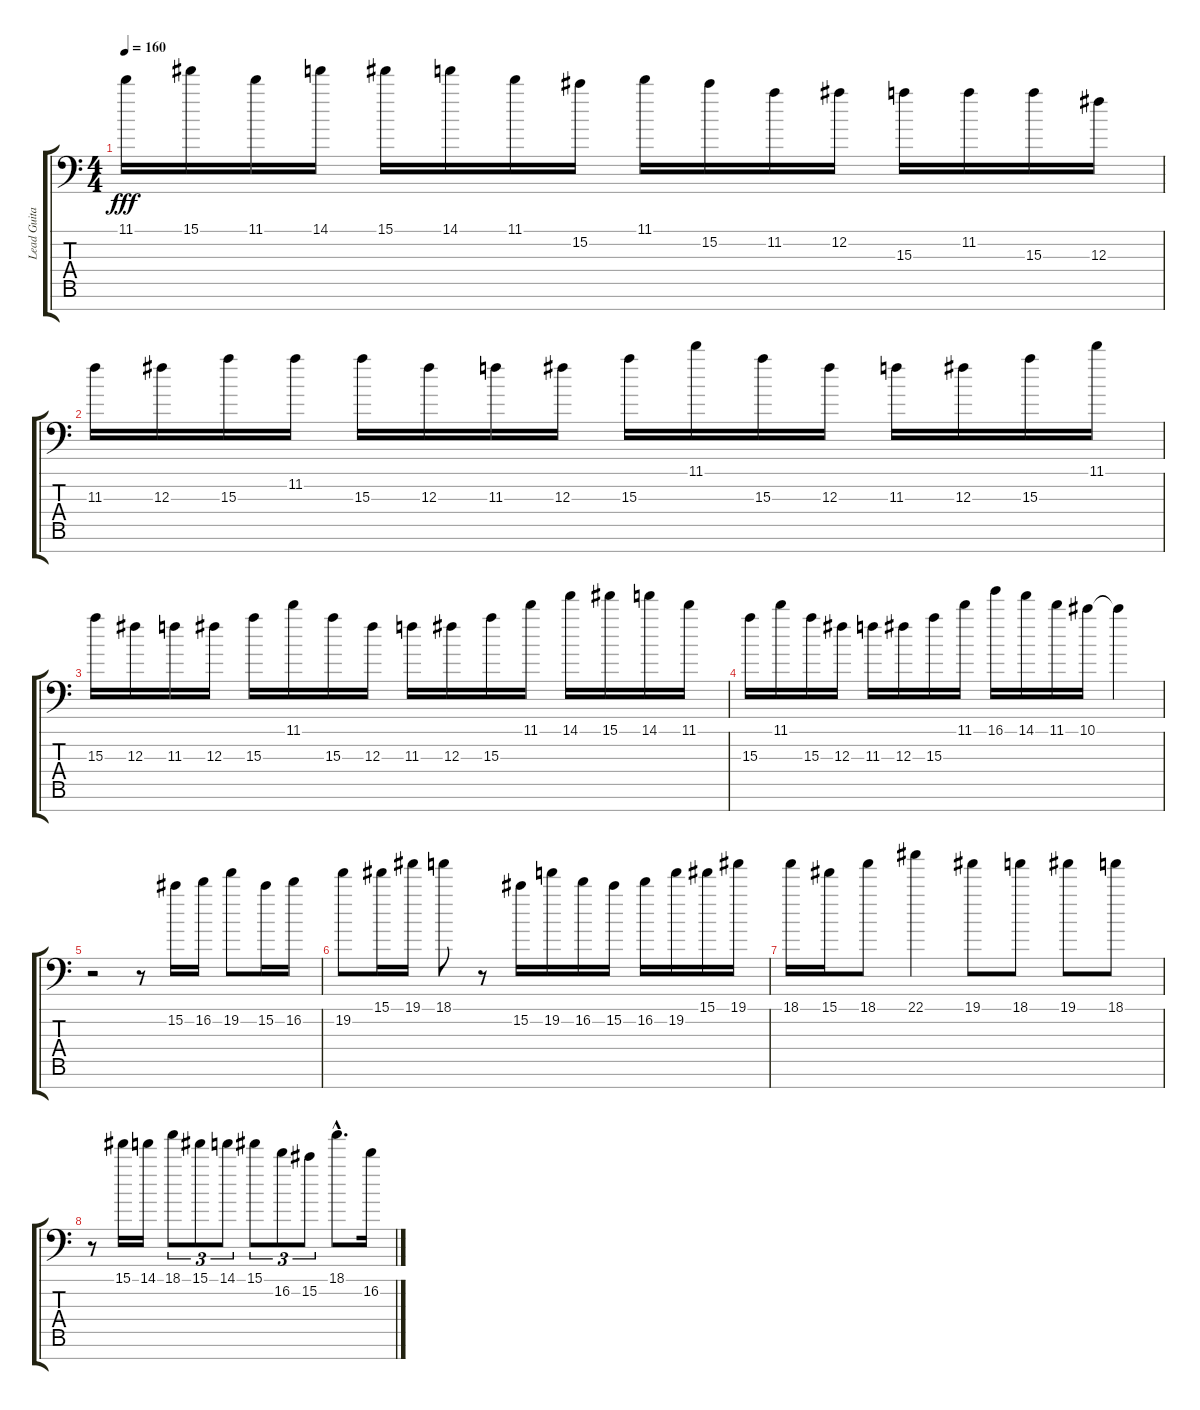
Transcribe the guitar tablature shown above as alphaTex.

\track ("Lead Guitar" "Lead Guita") {instrument distortionguitar}
\staff {score tabs}
\tuning (Eb4 Bb3 Gb3 Db3 Ab2 Eb2 Bb1) {hide}
\ts (4 4)
\tempo 160
\clef f4
\ks c
11.1.16{dy fff} 15.1.16 11.1.16 14.1.16 15.1.16 14.1.16 11.1.16 15.2.16 11.1.16 15.2.16 11.2.16 12.2.16 15.3.16 11.2.16 15.3.16 12.3.16 |
11.3.16 12.3.16 15.3.16 11.2.16 15.3.16 12.3.16 11.3.16 12.3.16 15.3.16 11.1.16 15.3.16 12.3.16 11.3.16 12.3.16 15.3.16 11.1.16 |
15.3.16 12.3.16 11.3.16 12.3.16 15.3.16 11.1.16 15.3.16 12.3.16 11.3.16 12.3.16 15.3.16 11.1.16 14.1.16 15.1.16 14.1.16 11.1.16 |
15.3.16 11.1.16 15.3.16 12.3.16 11.3.16 12.3.16 15.3.16 11.1.16 16.1.16 14.1.16 11.1.16 10.1.16 10.1{t}.4 |
r.2 r.8 15.2.16 16.2.16 19.2.8 15.2.16 16.2.16 |
19.2.8 15.1.16 19.1.16 18.1.8 r.8 15.2.16 19.2.16 16.2.16 15.2.16 16.2.16 19.2.16 15.1.16 19.1.16 |
18.1.16 15.1.16 18.1.8 22.1.4 19.1.8 18.1.8 19.1.8 18.1.8 |
r.8 15.1.16 14.1.16 18.1.8{tu (3 2)} 15.1.8{tu (3 2)} 14.1.8{tu (3 2)} 15.1.8{tu (3 2)} 16.2.8{tu (3 2)} 15.2.8{tu (3 2)} 18.1{hac}.8{d} 16.2.16
